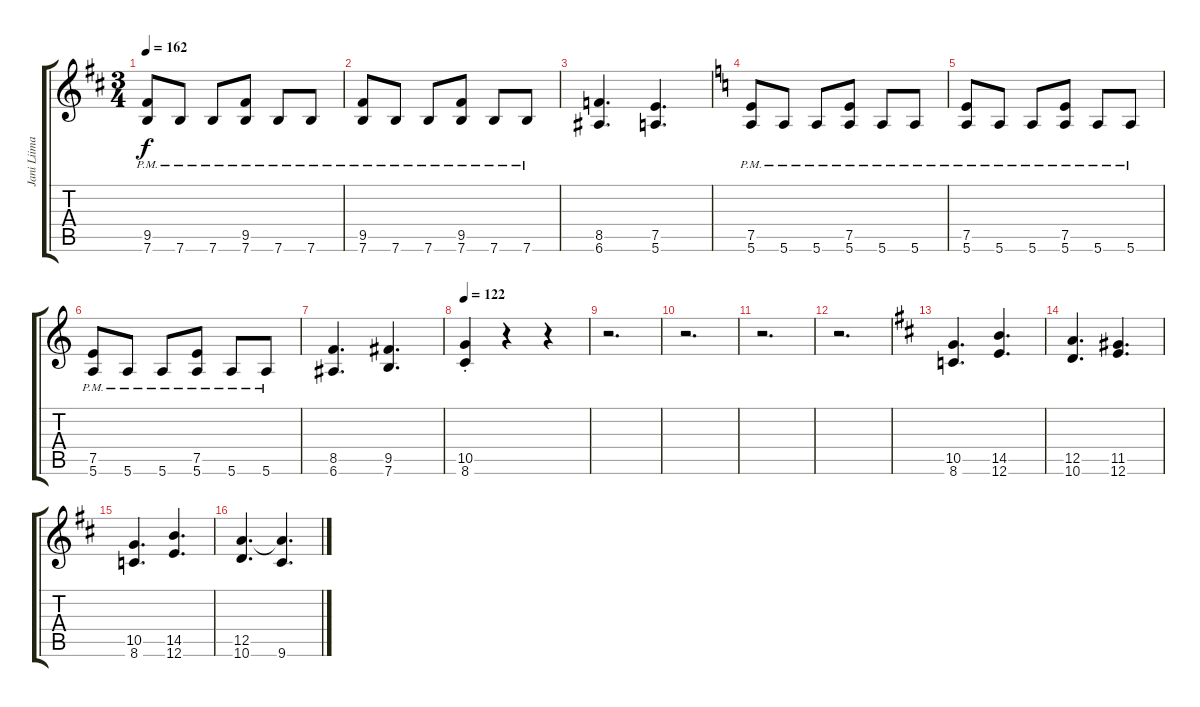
\track ("Jani Liimatainen (Rhythm)" "Jani Liima") {instrument overdrivenguitar}
\staff {score tabs}
\tuning (E4 B3 G3 D3 A2 E2) {hide}
\ts (3 4)
\tempo 162
\clef g2
\ks d
(9.5 7.6{pm}).8{dy f} 7.6{pm}.8 7.6{pm}.8 (9.5 7.6{pm}).8 7.6{pm}.8 7.6{pm}.8 |
(9.5 7.6{pm}).8 7.6{pm}.8 7.6{pm}.8 (9.5 7.6{pm}).8 7.6{pm}.8 7.6{pm}.8 |
(8.5 6.6).4{d} (7.5 5.6).4{d} |
\ks c
(7.5 5.6{pm}).8 5.6{pm}.8 5.6{pm}.8 (7.5 5.6{pm}).8 5.6{pm}.8 5.6{pm}.8 |
(7.5 5.6{pm}).8 5.6{pm}.8 5.6{pm}.8 (7.5 5.6{pm}).8 5.6{pm}.8 5.6{pm}.8 |
(7.5 5.6{pm}).8 5.6{pm}.8 5.6{pm}.8 (7.5 5.6{pm}).8 5.6{pm}.8 5.6{pm}.8 |
(8.5 6.6).4{d} (9.5 7.6).4{d} |
\tempo 122
(10.5{st} 8.6{st}).4 r.4 r.4 |
r.2{d} |
r.2{d} |
r.2{d} |
r.2{d} |
\ks d
(10.5 8.6).4{d} (14.5 12.6).4{d} |
(12.5 10.6).4{d} (11.5 12.6).4{d} |
(10.5 8.6).4{d} (14.5 12.6).4{d} |
(12.5 10.6).4{d} (12.5{t} 9.6).4{d}
